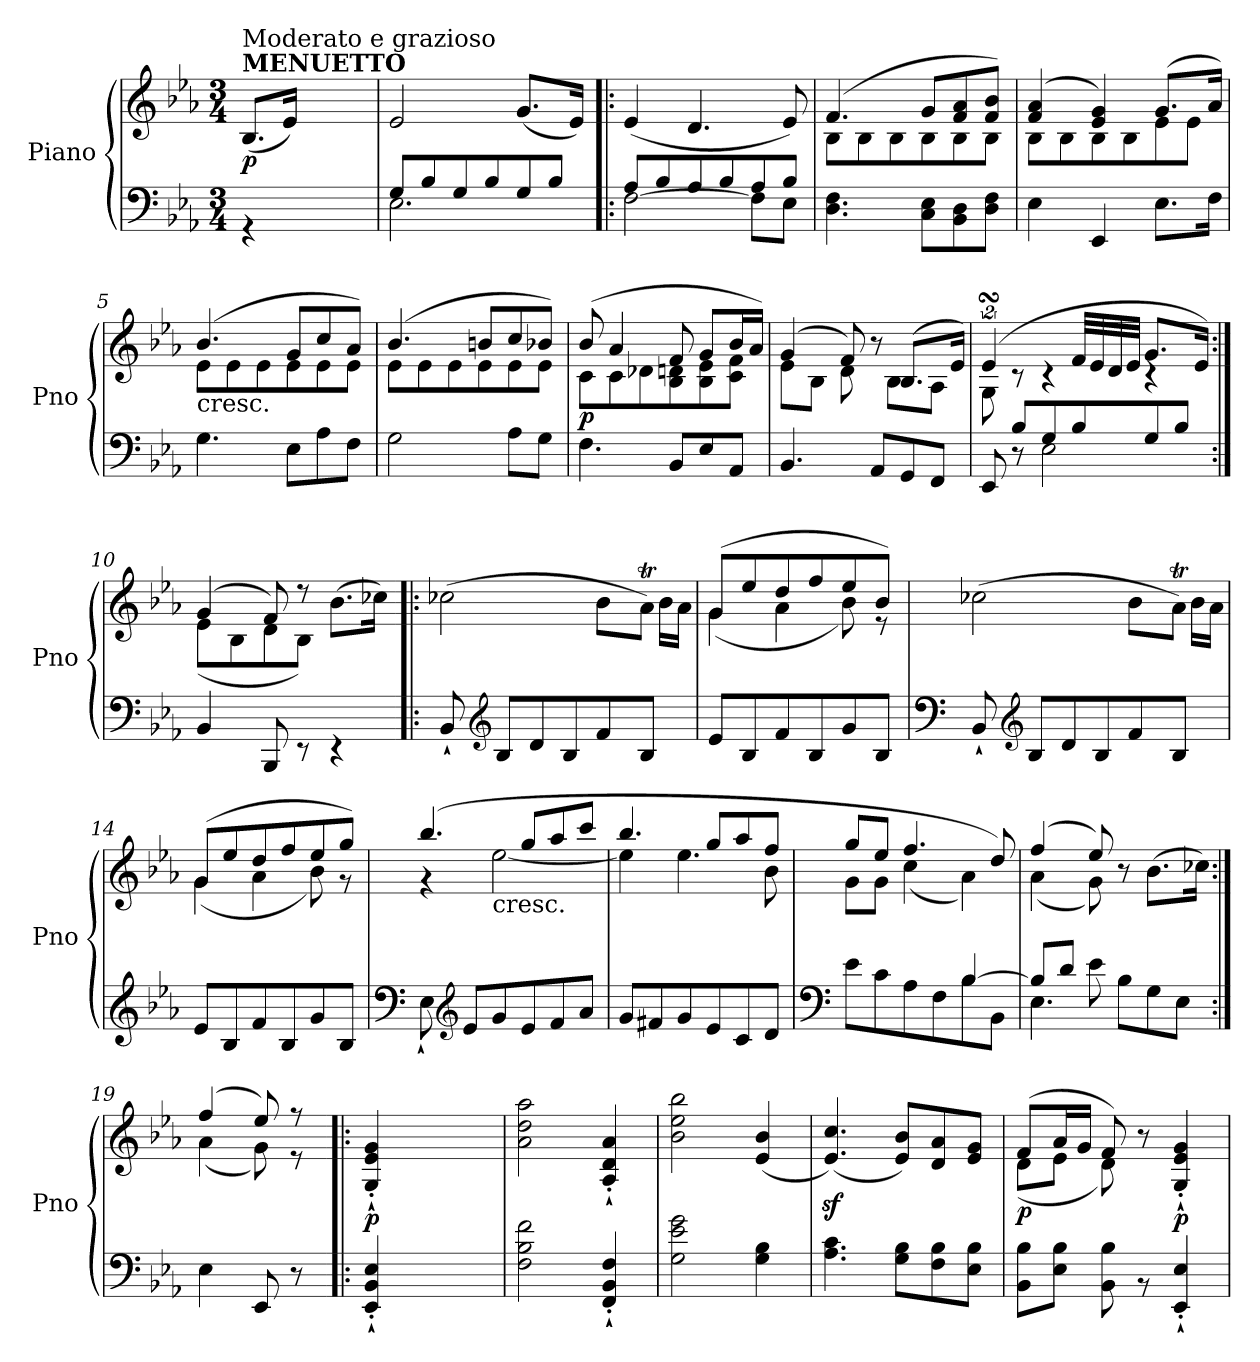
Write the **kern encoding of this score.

**kern	**kern	**dynam
*part1	*part1	*part1
*staff2	*staff1	*staff1/2
*I"Piano	*	*
*I'Pno	*	*
*clefF4	*clefG2	*
*k[b-e-a-]	*k[b-e-a-]	*
*E-:	*E-:	*
*M3/4	*M3/4	*
=	=	=
*^	*	*
!	!	!LO:TX:a:B:t=MENUETTO	!
!	!	!LO:TX:a:t=Moderato e grazioso	!
!	!	!	!LO:DY:b
2.ryy	4r	(8.B-/L	p
.	.	16e-/Jk)	.
.	2ryy	2ryy	.
=1	=1	=1	=1
*	*^	*	*
2.ryy	8G/L	2.E-\	2e-/	.
.	8B-/	.	.	.
.	8G/	.	.	.
.	8B-/	.	.	.
.	8G/	.	(8.g/L	.
.	8B-/J	.	.	.
.	.	.	16e-/Jk)	.
=2!|:	=2!|:	=2!|:	=2!|:	=2!|:
2.ryy	8A-/L	[2F\	(4e-/	.
.	8B-/	.	.	.
.	8A-/	.	4.d/	.
.	8B-/	.	.	.
.	8A-/	8F\L]	.	.
.	8B-/J	8E-\J	8e-/)	.
*	*v	*v	*	*
=3	=3	=3	=3
*	*	*^	*
2.ryy	4.D\ 4.F\	(4.f/	8B-\L	.
.	.	.	8B-\	.
.	.	.	8B-\	.
.	8C\ 8E-\L	8g/L	8B-\	.
.	8BB-\ 8D\	8f/ 8a-/	8B-\	.
.	8D\ 8F\J	8f/ 8b-/J)	8B-\J	.
=4	=4	=4	=4	=4
2.ryy	4E-\	(4f/ 4a-/	8B-\L	.
.	.	.	8B-\	.
.	4EE-/	4e-/ 4g/)	8B-\	.
.	.	.	8B-\	.
.	8.E-\L	(8.g/L	8e-\	.
.	.	.	8e-\J	.
.	16F\Jk	16a-/Jk)	.	.
!!LO:LB:g=z	!!
=5	=5	=5	=5	=5
!	!	!LO:TX:b:t=cresc.	!	!
2.ryy	4.G\	(4.b-/	8e-\L	.
.	.	.	8e-\	.
.	.	.	8e-\	.
.	8E-\L	8g/L	8e-\	.
.	8A-\	8cc/	8e-\	.
.	8F\J	8a-/J)	8e-\J	.
=6	=6	=6	=6	=6
2.ryy	2G\	(4.b-/	8e-\L	.
.	.	.	8e-\	.
.	.	.	8e-\	.
.	.	8bn/L	8e-\	.
.	8A-\L	8cc/	8e-\	.
.	8G\J	8b-X/J)	8e-\J	.
=7	=7	=7	=7	=7
!	!	!	!	!LO:DY:b
2.ryy	4.F\	(8b-/	8c\L	p
.	.	4a-/	8c\	.
.	.	.	8d-X\	.
.	8BB-/L	8f/	8B-\ 8dn\	.
.	8E-/	8g/L	8B-\ 8e-\	.
.	8AA-/J	16b-/L	8c\ 8f\J	.
.	.	16a-/JJ)	.	.
=8	=8	=8	=8	=8
2.ryy	4.BB-/	(4g/	8e-\L	.
.	.	.	8B-\J	.
.	.	8f/)	8d\	.
.	8AA-/L	8r	8ryy	.
.	8GG/	(8.B-/L	8B-\L	.
.	8FF/J	.	8A-\J	.
.	.	16e-/Jk)	.	.
!!LO:LB:g=z	!!
=9	=9	=9	=9	=9
*	*^	*	*	*
2.ryy	8EE-/	8ryy	(8%3e-sSSs/	8G\	.
.	8B-/L	8r	.	8rc	.
.	8G/	2E-\	.	4rc	.
.	8B-/	.	32fLLL	.	.
.	.	.	32e-	.	.
.	.	.	32d	.	.
.	.	.	32e-JJJ	.	.
.	8G/	.	8.g/L	4rc	.
.	8B-/J	.	.	.	.
.	.	.	16e-/Jk)	.	.
*	*v	*v	*	*	*
!!LO:LB:g=z	!!
=10:|!	=10:|!	=10:|!	=10:|!	=10:|!
2.ryy	4BB-/	(4g/	(8e-\L	.
.	.	.	8B-\	.
.	8BBB-/	8f/)	8d\	.
.	8r	8r	8B-\J)	.
.	4r	(8.b-\L	4ryy	.
.	.	16cc-X\Jk)	.	.
=11!|:	=11!|:	=11!|:	=11!|:	=11!|:
2.ryy	8BB-`/	(2cc-X\	4ryy	.
*clefG2	*	*	*	*
.	8B-/L	.	.	.
*	*	*	*Xtuplet	*
.	8d/	.	3ryy	.
.	8B-/	.	.	.
.	8f/	8b-\L	.	.
.	.	.	12ryy	.
.	8B-/J	8a-T\J)	.	.
.	.	.	24b-LL	.
.	.	.	24a-JJ	.
=12	=12	=12	=12	=12
2.ryy	8e-/L	(8g/L	(4g\	.
.	8B-/	8ee-/	.	.
.	8f/	8dd/	4a-\	.
.	8B-/	8ff/	.	.
.	8g/	8ee-/	8b-\)	.
.	8B-/J	8b-/J)	8re	.
=13	=13	=13	=13	=13
*clefF4	*	*	*	*
2.ryy	8BB-`/	(2cc-X\	4ryy	.
*clefG2	*	*	*	*
.	8B-/L	.	.	.
.	8d/	.	3ryy	.
.	8B-/	.	.	.
.	8f/	8b-\L	.	.
.	.	.	12ryy	.
.	8B-/J	8a-T\J)	.	.
.	.	.	24b-LL	.
.	.	.	24a-JJ	.
!!LO:LB:g=z	!!
=14	=14	=14	=14	=14
2.ryy	8e-/L	(8g/L	(4g\	.
.	8B-/	8ee-/	.	.
.	8f/	8dd/	4a-\	.
.	8B-/	8ff/	.	.
.	8g/	8ee-/	8b-\)	.
.	8B-/J	8gg/J)	8rg	.
!!LO:PB:g=z	!!
=15	=15	=15	=15	=15
*clefF4	*	*	*	*
2.ryy	8E-`\	(4.bb-/	4rg	.
*clefG2	*	*	*	*
.	8e-/L	.	.	.
!	!	!	!LO:TX:b:t=cresc.	!
.	8g/	.	[2ee-\	.
.	8e-/	8gg/L	.	.
.	8f/	8aa-/	.	.
.	8a-/J	8ccc/J	.	.
=16	=16	=16	=16	=16
2.ryy	8g/L	4.bb-/	4ee-\]	.
.	8f#X/	.	.	.
.	8g/	.	4.ee-\	.
.	8e-/	8gg/L	.	.
.	8c/	8aa-/	.	.
.	8d/J	8ff/J	8b-\	.
*v	*v	*	*	*
=17	=17	=17	=17
*clefF4	*	*	*
*^	*	*	*
*	*^	*	*	*
2.ryy	8e-\L	2ryy	8gg/L	8g\L	.
.	8c\	.	8ee-/J	8g\J	.
.	8A-\	.	4.ff/	(4cc\	.
.	8F\	.	.	.	.
.	8B-\	[4B-/	.	4a-\)	.
.	8BB-\J	.	8dd/)	.	.
=18	=18	=18	=18	=18	=18
2.ryy	4.E-\	8B-/L]	(4ff/	(4a-\	.
.	.	8d/J	.	.	.
.	.	8e-\	8ee-/)	8g\)	.
.	8B-\L	4.ryy	8r	4.ryy	.
.	8G\	.	(8.b-\L	.	.
.	8E-\J	.	.	.	.
.	.	.	16cc-X\Jk)	.	.
*	*v	*v	*	*	*
=19:|!	=19:|!	=19:|!	=19:|!	=19:|!
2ryy	4E-\	(4ff/	(4a-\	.
.	8EE-/	8ee-/)	8g\)	.
.	8r	8r	8r	.
!!LO:LB:g=z
=20!|:	=20!|:	=20!|:	=20!|:	=20!|:
!	!	!LO:TX:a:t=TRIO	!	!
!	!	!	!	!LO:DY:b
*	*	*v	*v	*
2.ryy	4EE-/'` 4BB-/'` 4E-/'`	4G/'` 4e-/'` 4g/'`	p
.	2ryy	2ryy	.
=21	=21	=21	=21
2.ryy	2F\ 2B-\ 2f\	2a-\ 2dd\ 2aa-\	.
.	4FF/'` 4BB-/'` 4F/'`	4A-/'` 4d/'` 4a-/'`	.
=22	=22	=22	=22
2.ryy	2G\ 2e-\ 2g\	2b-\ 2ee-\ 2bb-\	.
.	4G\ 4B-\	(4e-/ 4b-/	.
=23	=23	=23	=23
2.ryy	4.A-\ 4.c\	(4.e-/z< 4.cc/z<)	.
.	8G\ 8B-\L	8e-/ 8b-/L)	.
.	8F\ 8B-\	8d/ 8a-/	.
.	8E-\ 8B-\J	8e-/ 8g/J	.
=24	=24	=24	=24
*	*	*^	*
!	!	!	!	!LO:DY:b
2.ryy	8BB-\ 8B-\L	(8f/L	(8d\L	p
.	8E-\ 8B-\J	16a-/L	8e-\J	.
.	.	16g/JJ	.	.
.	8BB-\ 8B-\	8f/)	8d\)	.
.	8r	8r	4.ryy	.
!	!	!	!	!LO:DY:b
.	4EE-/'` 4E-/'`	4G/'` 4e-/'` 4g/'`	.	p
*v	*v	*	*	*
*	*v	*v	*
=	=	=
*-	*-	*-
